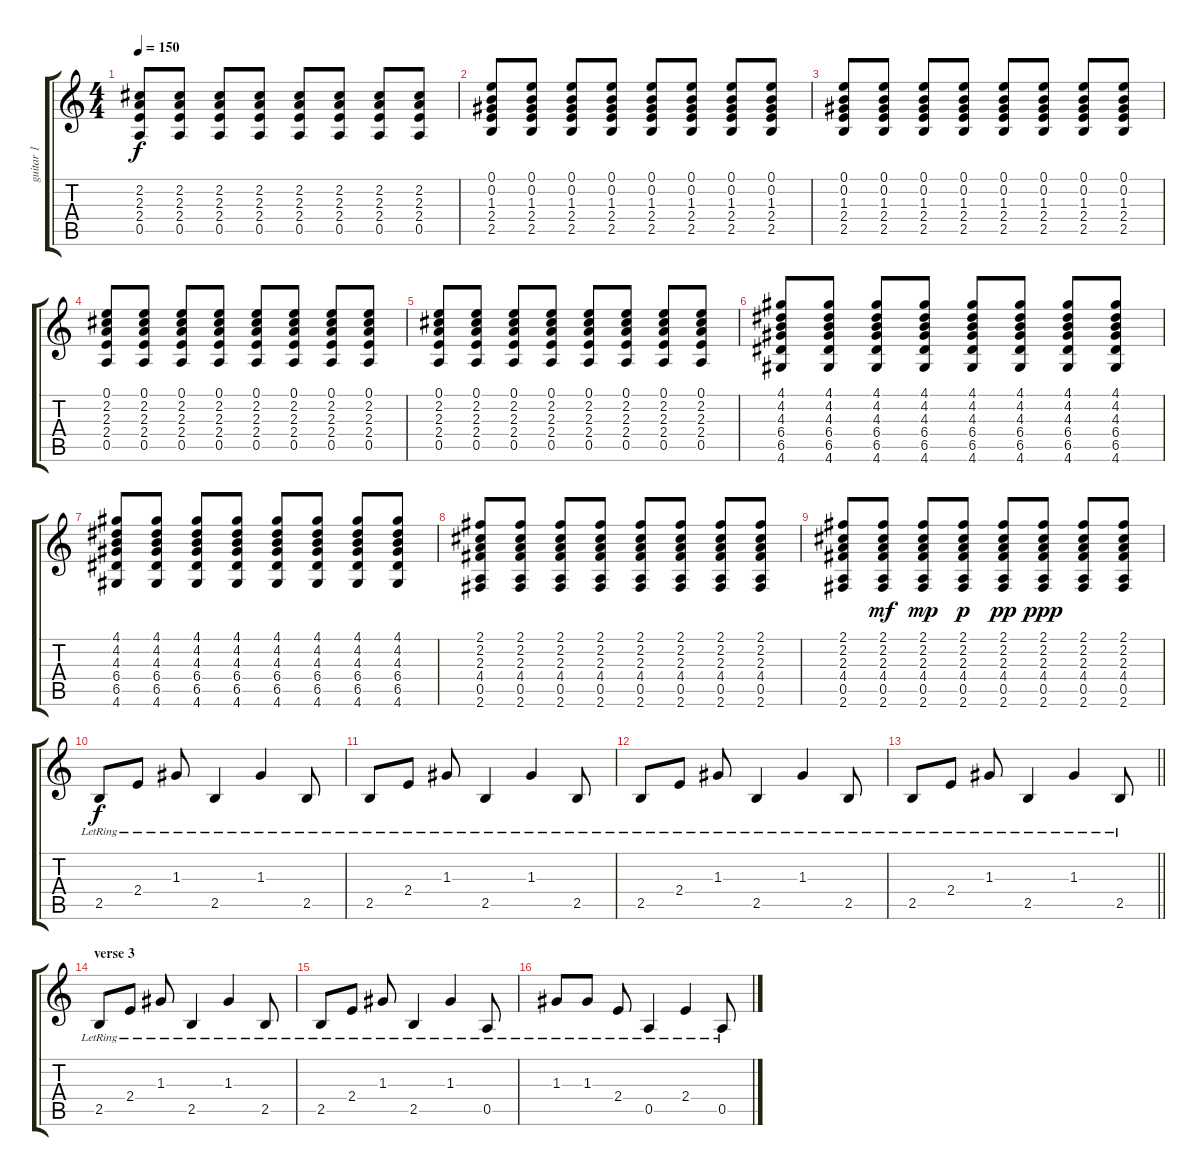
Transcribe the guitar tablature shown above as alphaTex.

\track ("guitar 1" "guitar 1") {instrument electricguitarjazz}
\staff {score tabs}
\tuning (E4 B3 G3 D3 A2 E2) {hide}
\ts (4 4)
\tempo 150
\clef g2
\ks c
(2.2 2.3 2.4 0.5).8{dy f} (2.2 2.3 2.4 0.5).8 (2.2 2.3 2.4 0.5).8 (2.2 2.3 2.4 0.5).8 (2.2 2.3 2.4 0.5).8 (2.2 2.3 2.4 0.5).8 (2.2 2.3 2.4 0.5).8 (2.2 2.3 2.4 0.5).8 |
(0.1 0.2 1.3 2.4 2.5).8 (0.1 0.2 1.3 2.4 2.5).8 (0.1 0.2 1.3 2.4 2.5).8 (0.1 0.2 1.3 2.4 2.5).8 (0.1 0.2 1.3 2.4 2.5).8 (0.1 0.2 1.3 2.4 2.5).8 (0.1 0.2 1.3 2.4 2.5).8 (0.1 0.2 1.3 2.4 2.5).8 |
(0.1 0.2 1.3 2.4 2.5).8 (0.1 0.2 1.3 2.4 2.5).8 (0.1 0.2 1.3 2.4 2.5).8 (0.1 0.2 1.3 2.4 2.5).8 (0.1 0.2 1.3 2.4 2.5).8 (0.1 0.2 1.3 2.4 2.5).8 (0.1 0.2 1.3 2.4 2.5).8 (0.1 0.2 1.3 2.4 2.5).8 |
(0.1 2.2 2.3 2.4 0.5).8 (0.1 2.2 2.3 2.4 0.5).8 (0.1 2.2 2.3 2.4 0.5).8 (0.1 2.2 2.3 2.4 0.5).8 (0.1 2.2 2.3 2.4 0.5).8 (0.1 2.2 2.3 2.4 0.5).8 (0.1 2.2 2.3 2.4 0.5).8 (0.1 2.2 2.3 2.4 0.5).8 |
(0.1 2.2 2.3 2.4 0.5).8 (0.1 2.2 2.3 2.4 0.5).8 (0.1 2.2 2.3 2.4 0.5).8 (0.1 2.2 2.3 2.4 0.5).8 (0.1 2.2 2.3 2.4 0.5).8 (0.1 2.2 2.3 2.4 0.5).8 (0.1 2.2 2.3 2.4 0.5).8 (0.1 2.2 2.3 2.4 0.5).8 |
(4.1 4.2 4.3 6.4 6.5 4.6).8 (4.1 4.2 4.3 6.4 6.5 4.6).8 (4.1 4.2 4.3 6.4 6.5 4.6).8 (4.1 4.2 4.3 6.4 6.5 4.6).8 (4.1 4.2 4.3 6.4 6.5 4.6).8 (4.1 4.2 4.3 6.4 6.5 4.6).8 (4.1 4.2 4.3 6.4 6.5 4.6).8 (4.1 4.2 4.3 6.4 6.5 4.6).8 |
(4.1 4.2 4.3 6.4 6.5 4.6).8 (4.1 4.2 4.3 6.4 6.5 4.6).8 (4.1 4.2 4.3 6.4 6.5 4.6).8 (4.1 4.2 4.3 6.4 6.5 4.6).8 (4.1 4.2 4.3 6.4 6.5 4.6).8 (4.1 4.2 4.3 6.4 6.5 4.6).8 (4.1 4.2 4.3 6.4 6.5 4.6).8 (4.1 4.2 4.3 6.4 6.5 4.6).8 |
(2.1 2.2 2.3 4.4 0.5 2.6).8 (2.1 2.2 2.3 4.4 0.5 2.6).8 (2.1 2.2 2.3 4.4 0.5 2.6).8 (2.1 2.2 2.3 4.4 0.5 2.6).8 (2.1 2.2 2.3 4.4 0.5 2.6).8 (2.1 2.2 2.3 4.4 0.5 2.6).8 (2.1 2.2 2.3 4.4 0.5 2.6).8 (2.1 2.2 2.3 4.4 0.5 2.6).8 |
(2.1 2.2 2.3 4.4 0.5 2.6).8 (2.1 2.2 2.3 4.4 0.5 2.6).8{dy mf} (2.1 2.2 2.3 4.4 0.5 2.6).8{dy mp} (2.1 2.2 2.3 4.4 0.5 2.6).8{dy p} (2.1 2.2 2.3 4.4 0.5 2.6).8{dy pp} (2.1 2.2 2.3 4.4 0.5 2.6).8{dy ppp} (2.1 2.2 2.3 4.4 0.5 2.6).8 (2.1 2.2 2.3 4.4 0.5 2.6).8 |
2.5{lr}.8{dy f volume 16 instrument electricguitarjazz} 2.4{lr}.8 1.3{lr}.8 2.5{lr}.4 1.3{lr}.4 2.5{lr}.8 |
2.5{lr}.8 2.4{lr}.8 1.3{lr}.8 2.5{lr}.4 1.3{lr}.4 2.5{lr}.8 |
2.5{lr}.8 2.4{lr}.8 1.3{lr}.8 2.5{lr}.4 1.3{lr}.4 2.5{lr}.8 |
\barLineRight lightlight
2.5{lr}.8 2.4{lr}.8 1.3{lr}.8 2.5{lr}.4 1.3{lr}.4 2.5{lr}.8 |
\section ("" "verse 3")
2.5{lr}.8 2.4{lr}.8 1.3{lr}.8 2.5{lr}.4 1.3{lr}.4 2.5{lr}.8 |
2.5{lr}.8 2.4{lr}.8 1.3{lr}.8 2.5{lr}.4 1.3{lr}.4 0.5{lr}.8 |
1.3{lr}.8 1.3{lr}.8 2.4{lr}.8 0.5{lr}.4 2.4{lr}.4 0.5{lr}.8
